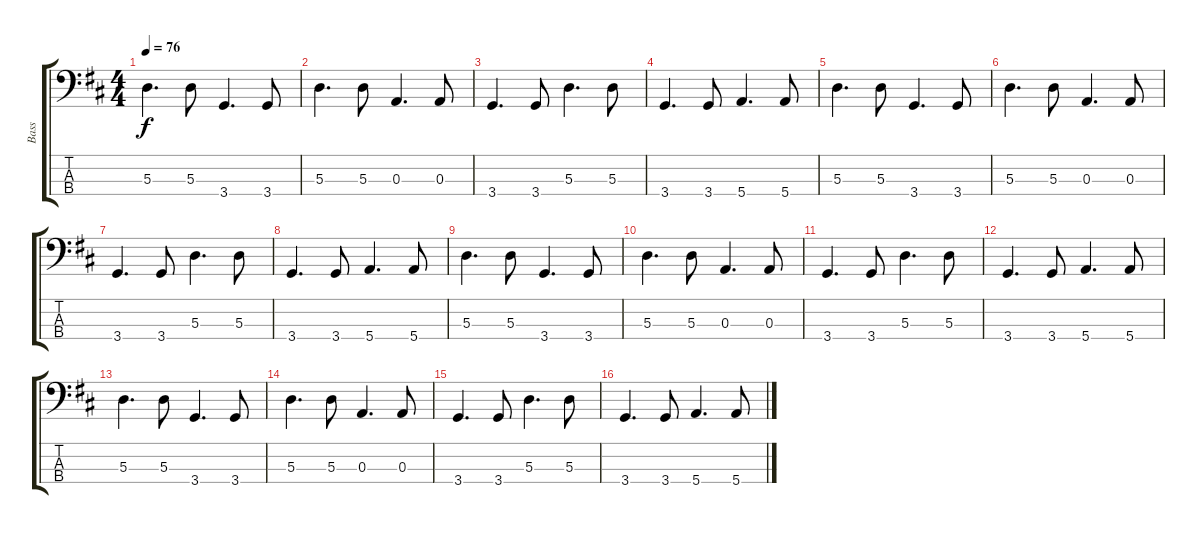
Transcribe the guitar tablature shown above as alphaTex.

\track ("Bass" "Bass") {instrument electricbassfinger}
\staff {score tabs}
\tuning (G2 D2 A1 E1) {hide}
\ts (4 4)
\tempo 76
\clef f4
\ks d
5.3.4{d dy f} 5.3.8 3.4.4{d} 3.4.8 |
5.3.4{d} 5.3.8 0.3.4{d} 0.3.8 |
3.4.4{d} 3.4.8 5.3.4{d} 5.3.8 |
3.4.4{d} 3.4.8 5.4.4{d} 5.4.8 |
5.3.4{d} 5.3.8 3.4.4{d} 3.4.8 |
5.3.4{d} 5.3.8 0.3.4{d} 0.3.8 |
3.4.4{d} 3.4.8 5.3.4{d} 5.3.8 |
3.4.4{d} 3.4.8 5.4.4{d} 5.4.8 |
5.3.4{d} 5.3.8 3.4.4{d} 3.4.8 |
5.3.4{d} 5.3.8 0.3.4{d} 0.3.8 |
3.4.4{d} 3.4.8 5.3.4{d} 5.3.8 |
3.4.4{d} 3.4.8 5.4.4{d} 5.4.8 |
5.3.4{d} 5.3.8 3.4.4{d} 3.4.8 |
5.3.4{d} 5.3.8 0.3.4{d} 0.3.8 |
3.4.4{d} 3.4.8 5.3.4{d} 5.3.8 |
3.4.4{d} 3.4.8 5.4.4{d} 5.4.8
